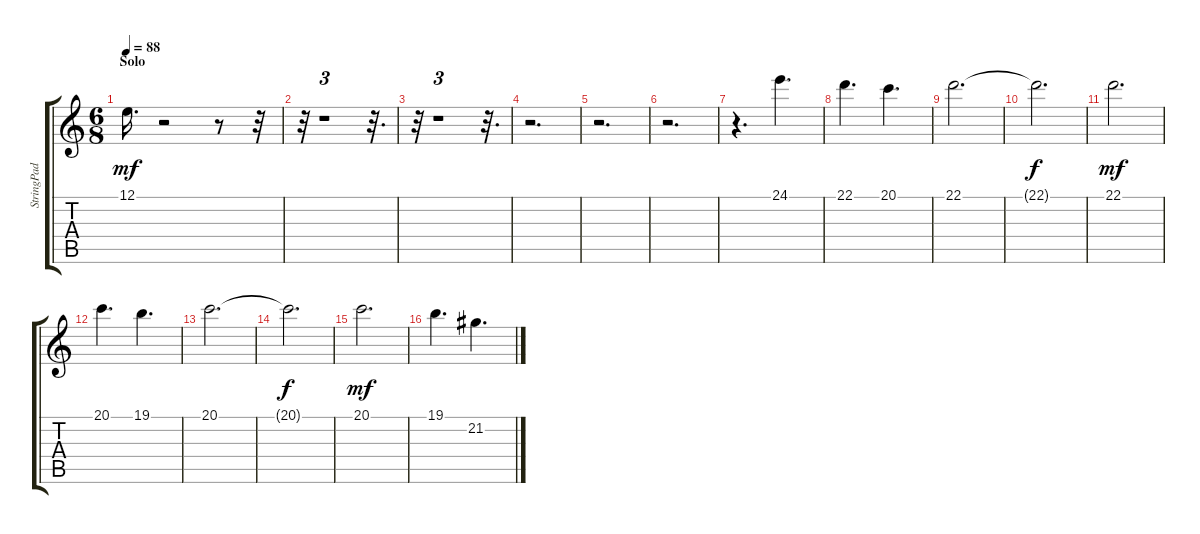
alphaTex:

\track ("StringPad           " "StringPad ") {instrument stringensemble1}
\staff {score tabs}
\tuning (E4 B3 G3 D3 A2 E2) {hide}
\ts (6 8)
\section ("" "Solo")
\tempo 88
\clef g2
\ks c
12.1.16{d dy mf} r.2 r.8 r.32 |
r.32 r.1{tu (3 2)} r.32{d} |
r.32 r.1{tu (3 2)} r.32{d} |
r.2{d} |
r.2{d} |
r.2{d} |
r.4{d} 24.1.4{d} |
22.1.4{d} 20.1.4{d} |
22.1.2{d} |
22.1{t}.2{d dy f} |
22.1.2{d dy mf} |
20.1.4{d} 19.1.4{d} |
20.1.2{d} |
20.1{t}.2{d dy f} |
20.1.2{d dy mf} |
19.1.4{d} 21.2.4{d}
